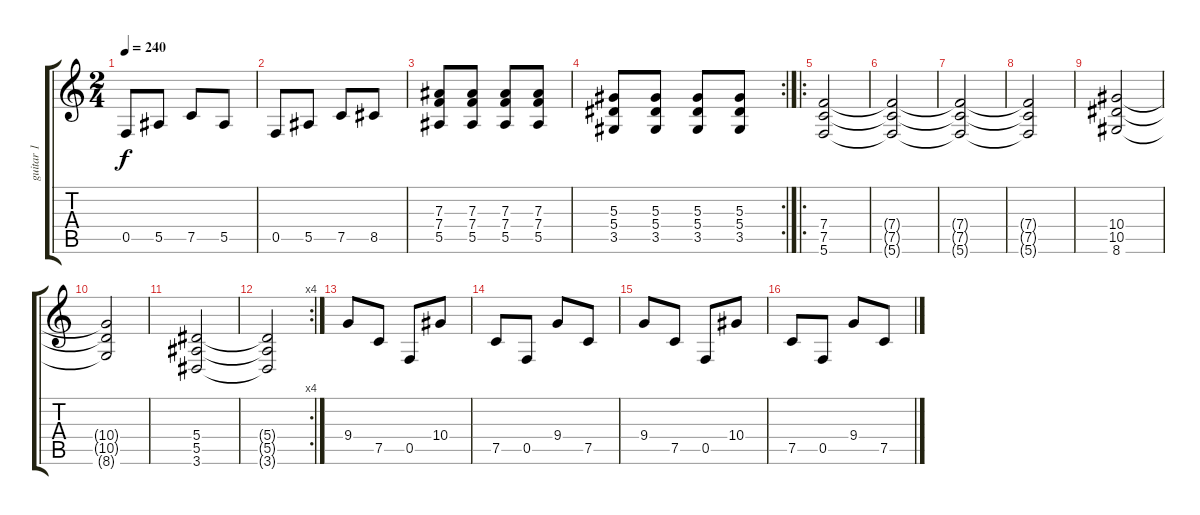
\track ("guitar 1" "guitar 1") {instrument overdrivenguitar}
\staff {score tabs}
\tuning (C4 G3 Eb3 Bb2 F2 C2) {hide}
\ts (2 4)
\tempo 240
\clef g2
\ks c
0.5.8{dy f} 5.5.8 7.5.8 5.5.8 |
0.5.8 5.5.8 7.5.8 8.5.8 |
(7.3 7.4 5.5).8 (7.3 7.4 5.5).8 (7.3 7.4 5.5).8 (7.3 7.4 5.5).8 |
\rc 2
(5.3 5.4 3.5).8 (5.3 5.4 3.5).8 (5.3 5.4 3.5).8 (5.3 5.4 3.5).8 |
\ro
(7.4 7.5 5.6).2 |
(7.4{t} 7.5{t} 5.6{t}).2 |
(7.4{t} 7.5{t} 5.6{t}).2 |
(7.4{t} 7.5{t} 5.6{t}).2 |
(10.4 10.5 8.6).2 |
(10.4{t} 10.5{t} 8.6{t}).2 |
(5.4 5.5 3.6).2 |
\rc 4
(5.4{t} 5.5{t} 3.6{t}).2 |
9.4.8 7.5.8 0.5.8 10.4.8 |
7.5.8 0.5.8 9.4.8 7.5.8 |
9.4.8 7.5.8 0.5.8 10.4.8 |
7.5.8 0.5.8 9.4.8 7.5.8
